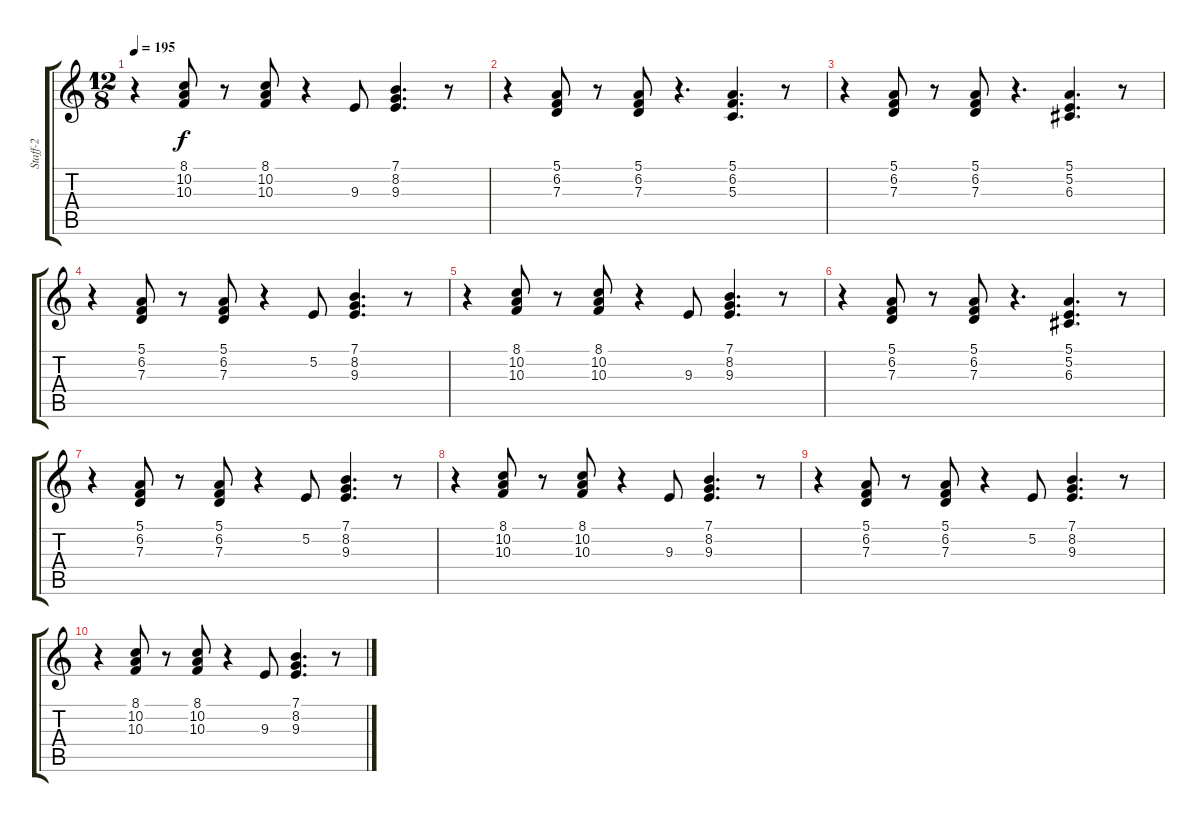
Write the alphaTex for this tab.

\track ("Staff-2" "Staff-2") {instrument tangoaccordion}
\staff {score tabs}
\tuning (E4 B3 G3 D3 A2 E2) {hide}
\ts (12 8)
\tempo 195
\clef g2
\ks c
r.4{dy f} (8.1 10.2 10.3).8 r.8 (8.1 10.2 10.3).8 r.4 9.3.8 (7.1 8.2 9.3).4{d} r.8 |
r.4 (5.1 6.2 7.3).8 r.8 (5.1 6.2 7.3).8 r.4{d} (5.1 6.2 5.3).4{d} r.8 |
r.4 (5.1 6.2 7.3).8 r.8 (5.1 6.2 7.3).8 r.4{d} (5.1 5.2 6.3).4{d} r.8 |
r.4 (5.1 6.2 7.3).8 r.8 (5.1 6.2 7.3).8 r.4 5.2.8 (7.1 8.2 9.3).4{d} r.8 |
r.4 (8.1 10.2 10.3).8 r.8 (8.1 10.2 10.3).8 r.4 9.3.8 (7.1 8.2 9.3).4{d} r.8 |
r.4 (5.1 6.2 7.3).8 r.8 (5.1 6.2 7.3).8 r.4{d} (5.1 5.2 6.3).4{d} r.8 |
r.4 (5.1 6.2 7.3).8 r.8 (5.1 6.2 7.3).8 r.4 5.2.8 (7.1 8.2 9.3).4{d} r.8 |
r.4 (8.1 10.2 10.3).8 r.8 (8.1 10.2 10.3).8 r.4 9.3.8 (7.1 8.2 9.3).4{d} r.8 |
r.4 (5.1 6.2 7.3).8 r.8 (5.1 6.2 7.3).8 r.4 5.2.8 (7.1 8.2 9.3).4{d} r.8 |
r.4 (8.1 10.2 10.3).8 r.8 (8.1 10.2 10.3).8 r.4 9.3.8 (7.1 8.2 9.3).4{d} r.8
